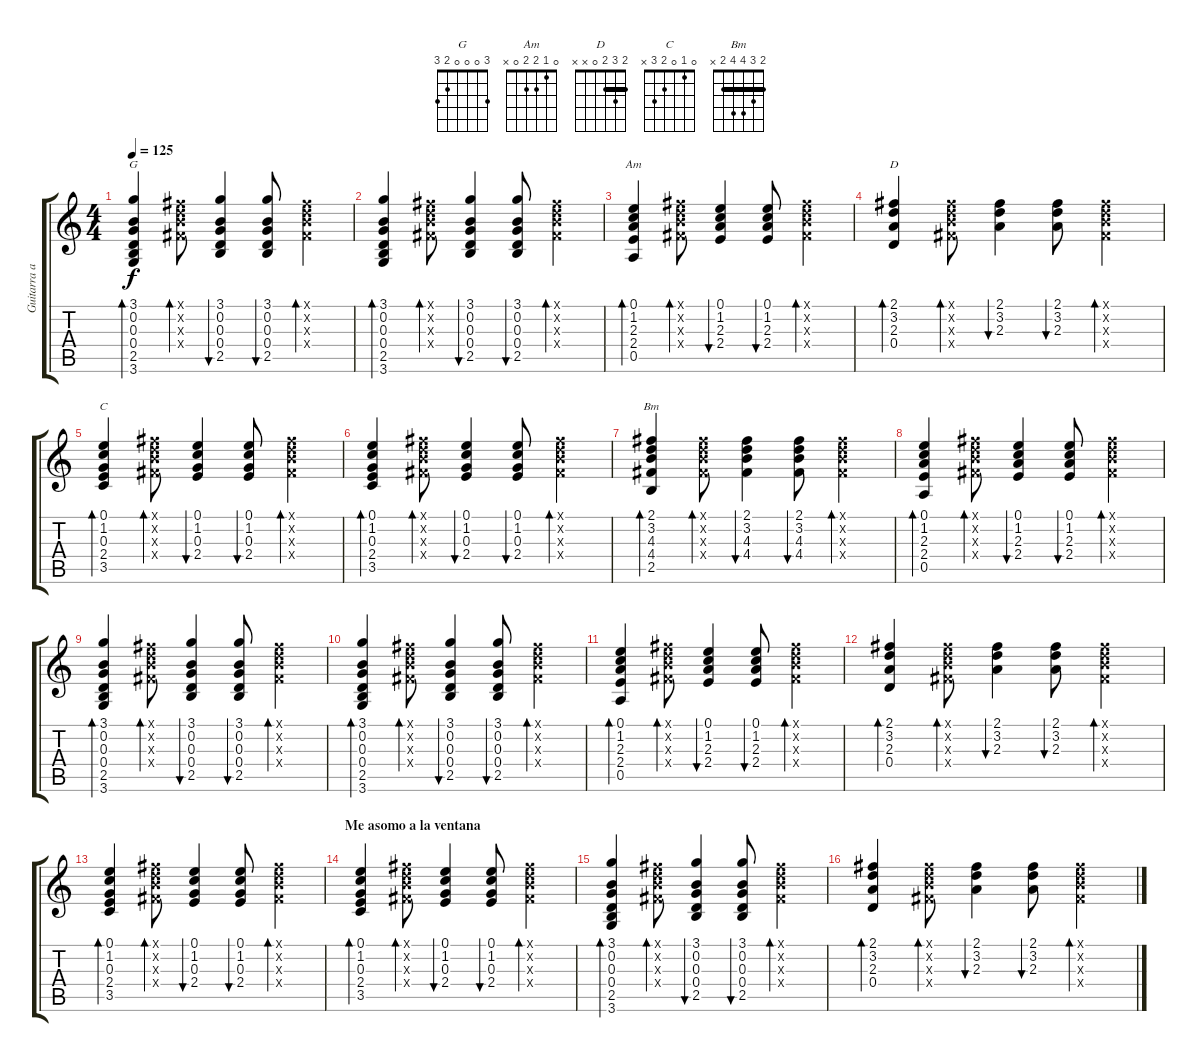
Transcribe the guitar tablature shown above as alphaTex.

\track ("Guitarra armonica" "Guitarra a") {instrument acousticguitarnylon}
\staff {score tabs}
\tuning (E4 B3 G3 D3 A2 E2) {hide}
\chord ("G" 3 0 0 0 2 3)
\chord ("Am" 0 1 2 2 0 x)
\chord ("D" 2 3 2 0 x x) {barre 2}
\chord ("C" 0 1 0 2 3 x)
\chord ("Bm" 2 3 4 4 2 x) {barre 2}
\ts (4 4)
\tempo 125
\clef g2
\ks c
(3.1 0.2 0.3 0.4 2.5 3.6).4{bd 60 ch "G" dy f} (2.1{x} 3.2{x} 4.3{x} 4.4{x}).8{bd 60} (3.1 0.2 0.3 0.4 2.5).4{bu 60} (3.1 0.2 0.3 0.4 2.5).8{bu 60} (2.1{x} 3.2{x} 4.3{x} 4.4{x}).4{bd 60} |
(3.1 0.2 0.3 0.4 2.5 3.6).4{bd 60} (2.1{x} 3.2{x} 4.3{x} 4.4{x}).8{bd 60} (3.1 0.2 0.3 0.4 2.5).4{bu 60} (3.1 0.2 0.3 0.4 2.5).8{bu 60} (2.1{x} 3.2{x} 4.3{x} 4.4{x}).4{bd 60} |
(0.1 1.2 2.3 2.4 0.5).4{bd 60 ch "Am"} (2.1{x} 3.2{x} 4.3{x} 4.4{x}).8{bd 60} (0.1 1.2 2.3 2.4).4{bu 60} (0.1 1.2 2.3 2.4).8{bu 60} (2.1{x} 3.2{x} 4.3{x} 4.4{x}).4{bd 60} |
(2.1 3.2 2.3 0.4).4{bd 60 ch "D"} (2.1{x} 3.2{x} 4.3{x} 4.4{x}).8{bd 60} (2.1 3.2 2.3).4{bu 60} (2.1 3.2 2.3).8{bu 60} (2.1{x} 3.2{x} 4.3{x} 4.4{x}).4{bd 60} |
(0.1 1.2 0.3 2.4 3.5).4{bd 60 ch "C"} (2.1{x} 3.2{x} 4.3{x} 4.4{x}).8{bd 60} (0.1 1.2 0.3 2.4).4{bu 60} (0.1 1.2 0.3 2.4).8{bu 60} (2.1{x} 3.2{x} 4.3{x} 4.4{x}).4{bd 60} |
(0.1 1.2 0.3 2.4 3.5).4{bd 60} (2.1{x} 3.2{x} 4.3{x} 4.4{x}).8{bd 60} (0.1 1.2 0.3 2.4).4{bu 60} (0.1 1.2 0.3 2.4).8{bu 60} (2.1{x} 3.2{x} 4.3{x} 4.4{x}).4{bd 60} |
(2.1 3.2 4.3 4.4 2.5).4{bd 60 ch "Bm"} (2.1{x} 3.2{x} 4.3{x} 4.4{x}).8{bd 60} (2.1 3.2 4.3 4.4).4{bu 60} (2.1 3.2 4.3 4.4).8{bu 60} (2.1{x} 3.2{x} 4.3{x} 4.4{x}).4{bd 60} |
(0.1 1.2 2.3 2.4 0.5).4{bd 60} (2.1{x} 3.2{x} 4.3{x} 4.4{x}).8{bd 60} (0.1 1.2 2.3 2.4).4{bu 60} (0.1 1.2 2.3 2.4).8{bu 60} (2.1{x} 3.2{x} 4.3{x} 4.4{x}).4{bd 60} |
(3.1 0.2 0.3 0.4 2.5 3.6).4{bd 60} (2.1{x} 3.2{x} 4.3{x} 4.4{x}).8{bd 60} (3.1 0.2 0.3 0.4 2.5).4{bu 60} (3.1 0.2 0.3 0.4 2.5).8{bu 60} (2.1{x} 3.2{x} 4.3{x} 4.4{x}).4{bd 60} |
(3.1 0.2 0.3 0.4 2.5 3.6).4{bd 60} (2.1{x} 3.2{x} 4.3{x} 4.4{x}).8{bd 60} (3.1 0.2 0.3 0.4 2.5).4{bu 60} (3.1 0.2 0.3 0.4 2.5).8{bu 60} (2.1{x} 3.2{x} 4.3{x} 4.4{x}).4{bd 60} |
(0.1 1.2 2.3 2.4 0.5).4{bd 60} (2.1{x} 3.2{x} 4.3{x} 4.4{x}).8{bd 60} (0.1 1.2 2.3 2.4).4{bu 60} (0.1 1.2 2.3 2.4).8{bu 60} (2.1{x} 3.2{x} 4.3{x} 4.4{x}).4{bd 60} |
(2.1 3.2 2.3 0.4).4{bd 60} (2.1{x} 3.2{x} 4.3{x} 4.4{x}).8{bd 60} (2.1 3.2 2.3).4{bu 60} (2.1 3.2 2.3).8{bu 60} (2.1{x} 3.2{x} 4.3{x} 4.4{x}).4{bd 60} |
(0.1 1.2 0.3 2.4 3.5).4{bd 60} (2.1{x} 3.2{x} 4.3{x} 4.4{x}).8{bd 60} (0.1 1.2 0.3 2.4).4{bu 60} (0.1 1.2 0.3 2.4).8{bu 60} (2.1{x} 3.2{x} 4.3{x} 4.4{x}).4{bd 60} |
\section ("" "Me asomo a la ventana")
(0.1 1.2 0.3 2.4 3.5).4{bd 60} (2.1{x} 3.2{x} 4.3{x} 4.4{x}).8{bd 60} (0.1 1.2 0.3 2.4).4{bu 60} (0.1 1.2 0.3 2.4).8{bu 60} (2.1{x} 3.2{x} 4.3{x} 4.4{x}).4{bd 60} |
(3.1 0.2 0.3 0.4 2.5 3.6).4{bd 60} (2.1{x} 3.2{x} 4.3{x} 4.4{x}).8{bd 60} (3.1 0.2 0.3 0.4 2.5).4{bu 60} (3.1 0.2 0.3 0.4 2.5).8{bu 60} (2.1{x} 3.2{x} 4.3{x} 4.4{x}).4{bd 60} |
(2.1 3.2 2.3 0.4).4{bd 60} (2.1{x} 3.2{x} 4.3{x} 4.4{x}).8{bd 60} (2.1 3.2 2.3).4{bu 60} (2.1 3.2 2.3).8{bu 60} (2.1{x} 3.2{x} 4.3{x} 4.4{x}).4{bd 60}
